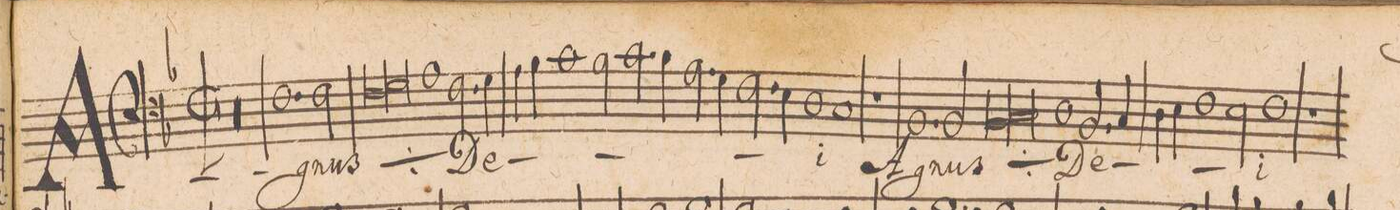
**kern	**text
*I"BASSVS.	*
*clefF4	*
*k[b-]	*
*met(C|)	*
*M2/1	*
00r	.
=2-	=2-
=3-	=3-
1.F	A-
*2\right	*
2F\	-gnus
=4-	=4-
*lig	*ij
1F	A-
1G	.
*Xlig	*
=5-	=5-
1A	-gnus
*	*Xij
2.F\	De-
4G\	.
=6-	=6-
4A\	.
4B-\	.
1c\	.
2B-\	.
=7-	=7-
2.c\	.
4B-\	.
2.A\	.
4G\	.
=8-	=8-
2.F\	.
4E\	.
1D	-i
=9-	=9-
1C	.
1r	.
=10-	=10-
1.BB-	A-
2BB-/	-gnus
=11-	=11-
*lig	*ij
1BB-	A-
1C	.
*Xlig	*
=12-	=12-
1D	-gnus
*	*Xij
2.BB-/	De-
4C/	.
=13-	=13-
4D\	.
4E\	.
1F\	.
2E\	.
=14-	=14-
1F	-i
1r	.
=15-	=15-
*-	*-
